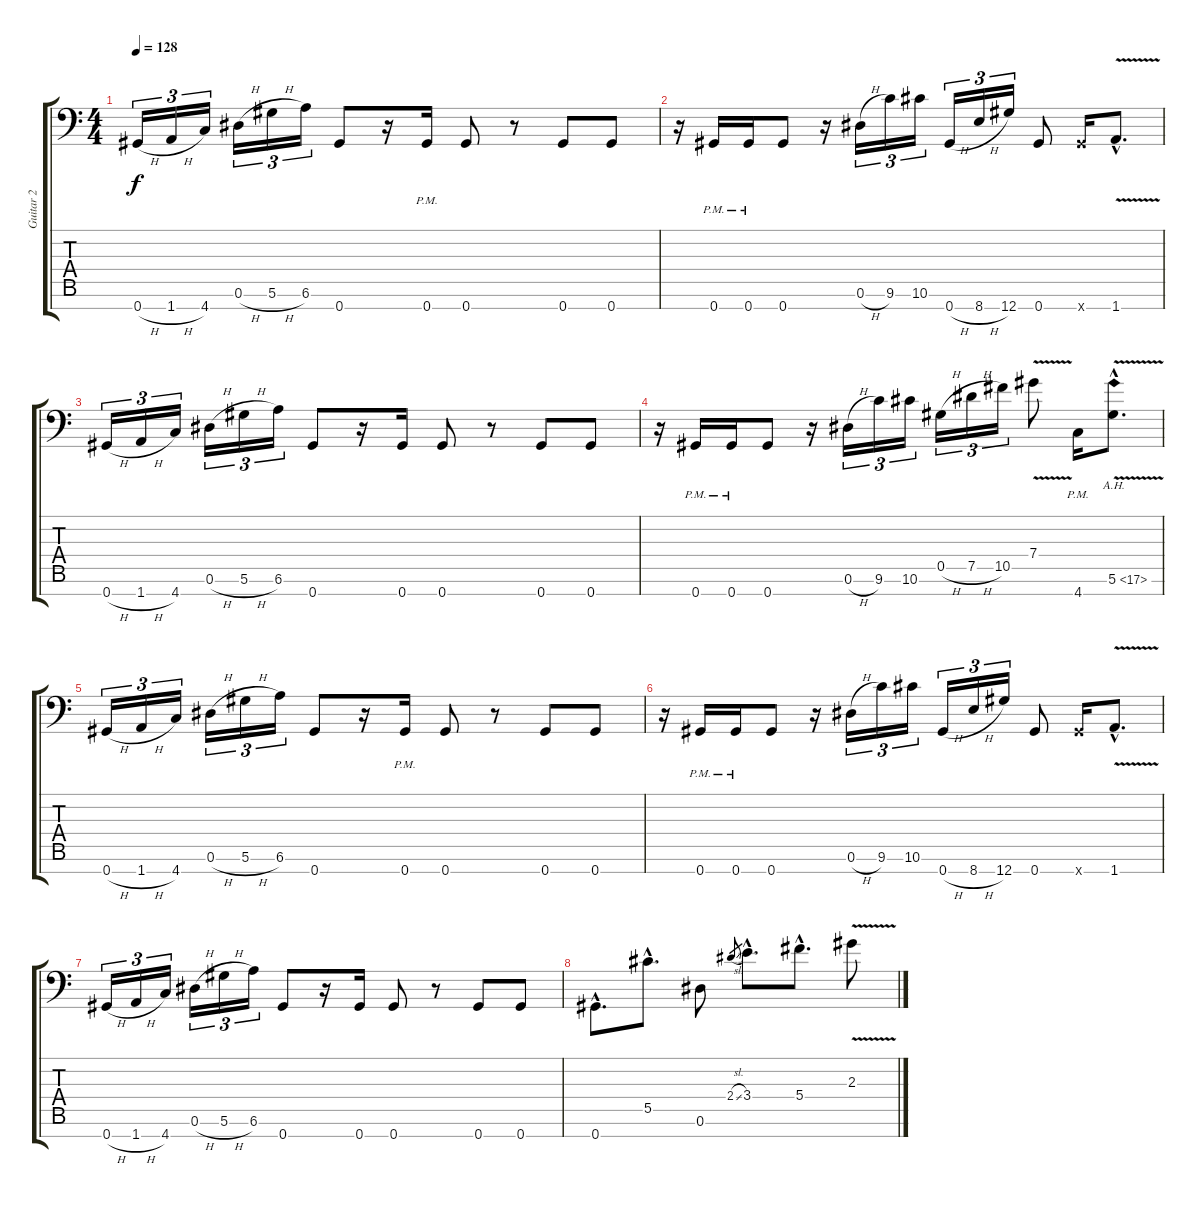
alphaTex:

\track ("Guitar 2" "Guitar 2") {instrument distortionguitar}
\staff {score tabs}
\tuning (Eb4 Bb3 Gb3 Db3 Ab2 Eb2 Ab1) {hide}
\ts (4 4)
\tempo 128
\clef f4
\ks c
0.7{h}.16{tu (3 2) dy f} 1.7{h}.16{tu (3 2)} 4.7.16{tu (3 2)} 0.6{h}.16{tu (3 2)} 5.6{h}.16{tu (3 2)} 6.6.16{tu (3 2)} 0.7.8 r.16 0.7{pm}.16 0.7.8 r.8 0.7.8 0.7.8 |
r.16 0.7{pm}.16 0.7{pm}.16 0.7.8 r.16 0.6{h}.16{tu (3 2)} 9.6.16{tu (3 2)} 10.6.16{tu (3 2)} 0.7{h}.16{tu (3 2)} 8.7{h}.16{tu (3 2)} 12.7.16{tu (3 2)} 0.7.8 0.7{x}.16 1.7{v hac}.8{d} |
0.7{h}.16{tu (3 2)} 1.7{h}.16{tu (3 2)} 4.7.16{tu (3 2)} 0.6{h}.16{tu (3 2)} 5.6{h}.16{tu (3 2)} 6.6.16{tu (3 2)} 0.7.8 r.16 0.7.16 0.7.8 r.8 0.7.8 0.7.8 |
r.16 0.7{pm}.16 0.7{pm}.16 0.7.8 r.16 0.6{h}.16{tu (3 2)} 9.6.16{tu (3 2)} 10.6.16{tu (3 2)} 0.5{h}.16{tu (3 2)} 7.5{h}.16{tu (3 2)} 10.5.16{tu (3 2)} 7.4{v}.8 4.7{pm}.16 5.6{ah 12 v hac}.8{d} |
0.7{h}.16{tu (3 2)} 1.7{h}.16{tu (3 2)} 4.7.16{tu (3 2)} 0.6{h}.16{tu (3 2)} 5.6{h}.16{tu (3 2)} 6.6.16{tu (3 2)} 0.7.8 r.16 0.7{pm}.16 0.7.8 r.8 0.7.8 0.7.8 |
r.16 0.7{pm}.16 0.7{pm}.16 0.7.8 r.16 0.6{h}.16{tu (3 2)} 9.6.16{tu (3 2)} 10.6.16{tu (3 2)} 0.7{h}.16{tu (3 2)} 8.7{h}.16{tu (3 2)} 12.7.16{tu (3 2)} 0.7.8 0.7{x}.16 1.7{v hac}.8{d} |
0.7{h}.16{tu (3 2)} 1.7{h}.16{tu (3 2)} 4.7.16{tu (3 2)} 0.6{h}.16{tu (3 2)} 5.6{h}.16{tu (3 2)} 6.6.16{tu (3 2)} 0.7.8 r.16 0.7.16 0.7.8 r.8 0.7.8 0.7.8 |
0.7{hac}.8{d} 5.5{hac}.8{d} 0.6.8 2.4{sl}.8{gr} 3.4{hac}.8{d} 5.4{hac}.8{d} 2.3{v}.8
